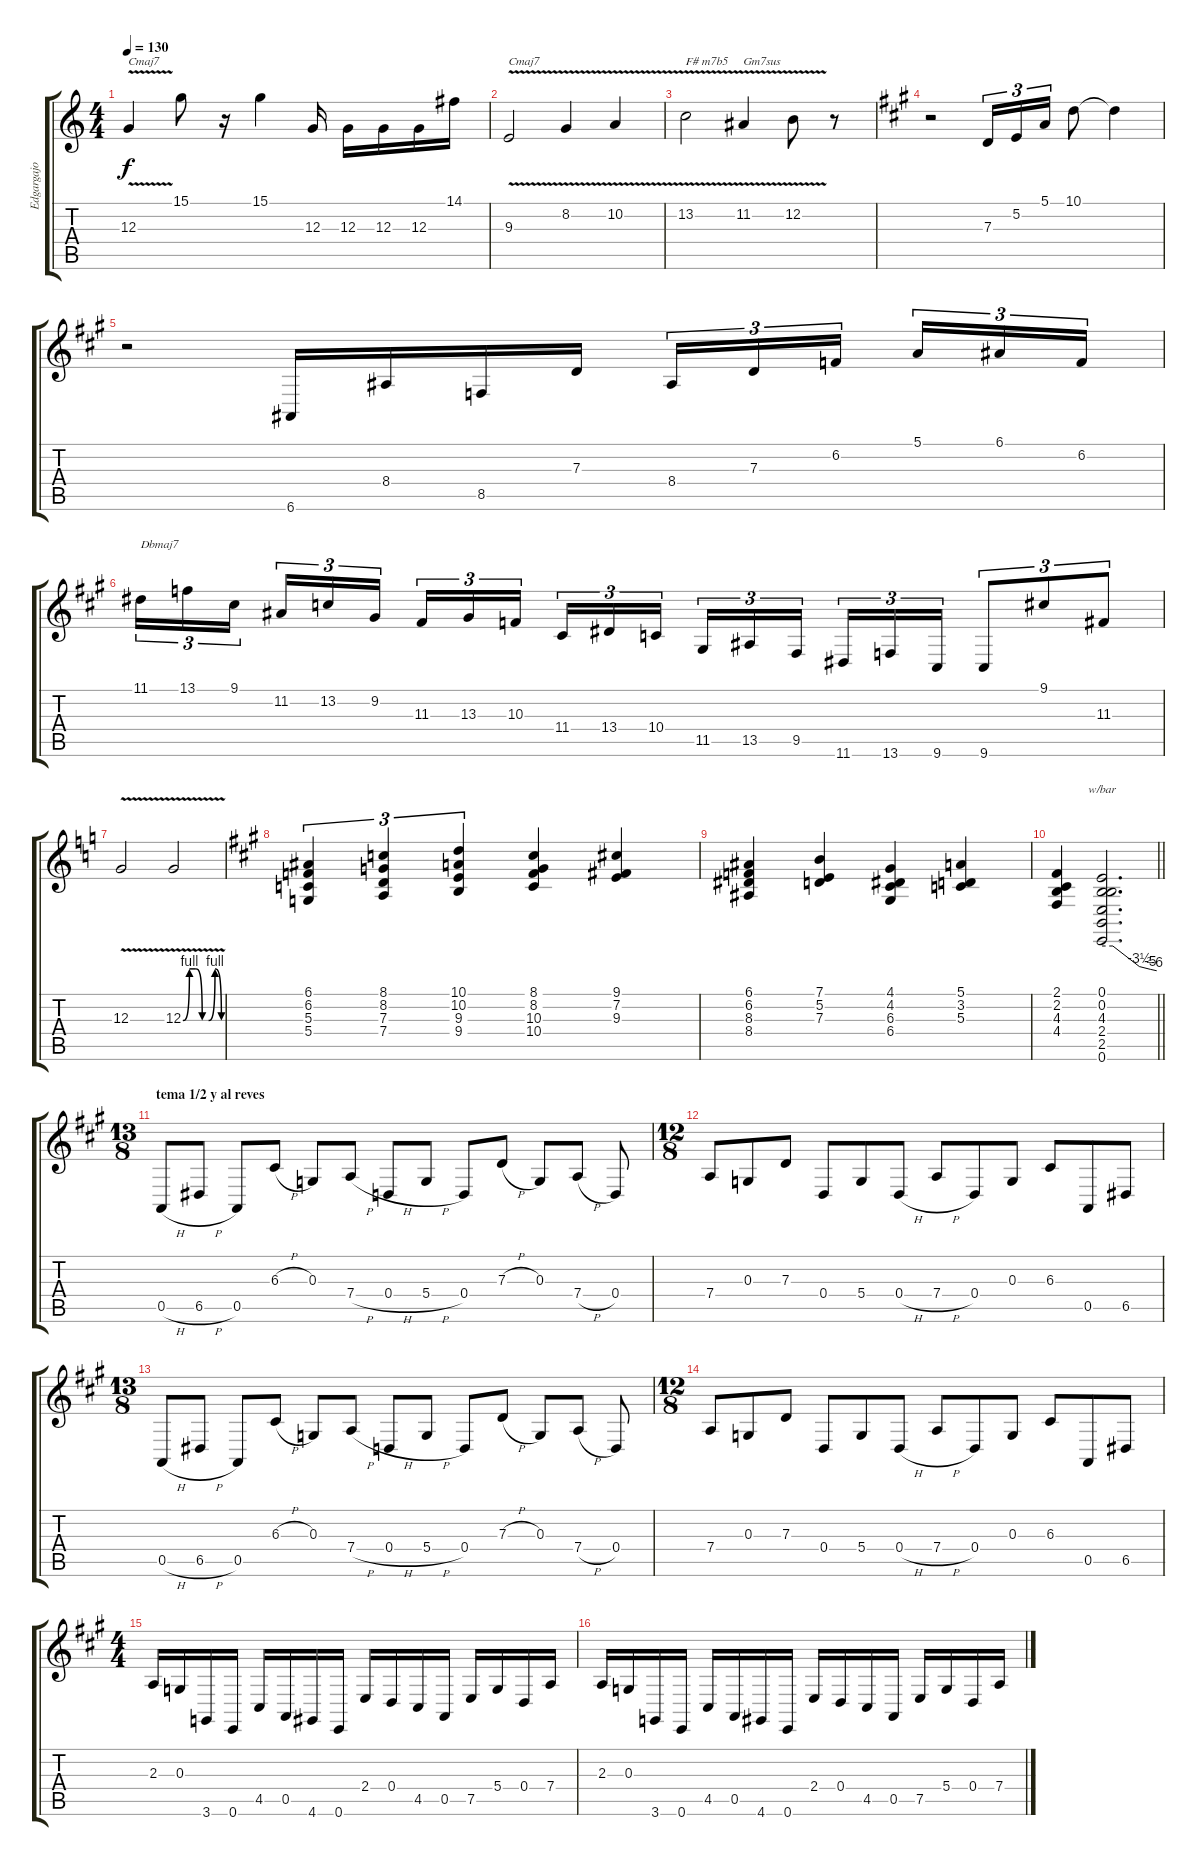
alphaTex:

\track ("Edgargajo" "Edgargajo") {instrument brasssection}
\staff {score tabs}
\tuning (E4 B3 G3 D3 A2 E2) {hide}
\ts (4 4)
\tempo 130
\clef g2
\ks c
12.3{v}.4{txt "Cmaj7" dy f} 15.1.8 r.16 15.1.4 12.3.16 12.3.16 12.3.16 12.3.16 14.1.16 |
9.3{v}.2{txt "Cmaj7"} 8.2{v}.4 10.2{v}.4 |
13.2{v}.2{txt "F# m7b5"} 11.2{v}.4{txt "Gm7sus"} 12.2{v}.8 r.8 |
\ks a
r.2 7.3.16{tu (3 2)} 5.2.16{tu (3 2)} 5.1.16{tu (3 2)} 10.1.8 10.1{t}.4 |
r.2 6.6.16 8.4.16 8.5.16 7.3.16 8.4.16{tu (3 2)} 7.3.16{tu (3 2)} 6.2.16{tu (3 2) beam splitsecondary} 5.1.16{tu (3 2)} 6.1.16{tu (3 2)} 6.2.16{tu (3 2)} |
11.1.16{tu (3 2) txt "Dbmaj7"} 13.1.16{tu (3 2)} 9.1.16{tu (3 2) beam splitsecondary} 11.2.16{tu (3 2)} 13.2.16{tu (3 2)} 9.2.16{tu (3 2)} 11.3.16{tu (3 2)} 13.3.16{tu (3 2)} 10.3.16{tu (3 2) beam splitsecondary} 11.4.16{tu (3 2)} 13.4.16{tu (3 2)} 10.4.16{tu (3 2)} 11.5.16{tu (3 2)} 13.5.16{tu (3 2)} 9.5.16{tu (3 2) beam splitsecondary} 11.6.16{tu (3 2)} 13.6.16{tu (3 2)} 9.6.16{tu (3 2)} 9.6.8{tu (3 2)} 9.1.8{tu (3 2)} 11.3.8{tu (3 2)} |
\ks c
12.3{v}.2 12.3{be (custom 0 0 10 4 20 4 30 0 40 0 50 4 60 0) v}.2 |
\ks a
(6.1 6.2 5.3 5.4).4{tu (3 2)} (8.1 8.2 7.3 7.4).4{tu (3 2)} (10.1 10.2 9.3 9.4).4{tu (3 2)} (8.1 8.2 10.3 10.4).4 (9.1 7.2 9.3).4 |
(6.1 6.2 8.3 8.4).4 (7.1 5.2 7.3).4 (4.1 4.2 6.3 6.4).4 (5.1 3.2 5.3).4 |
\barLineRight lightlight
(2.1 2.2 4.3 4.4).4 (0.1 0.2 4.3 2.4 2.5 0.6).2{d tbe (custom default 0 0 12 0 41 -14 53 -20 60 -24)} |
\ts (13 8)
\section ("" "tema 1/2 y al reves")
0.5{h}.8 6.5{h}.8 0.5.8 6.3{h}.8 0.3.8 7.4{h}.8 0.4{h}.8 5.4{h}.8 0.4.8 7.3{h}.8 0.3.8 7.4{h}.8 0.4.8 |
\ts (12 8)
7.4.8 0.3.8 7.3.8 0.4.8 5.4.8 0.4{h}.8 7.4{h}.8 0.4.8 0.3.8 6.3.8 0.5.8 6.5.8 |
\ts (13 8)
0.5{h}.8 6.5{h}.8 0.5.8 6.3{h}.8 0.3.8 7.4{h}.8 0.4{h}.8 5.4{h}.8 0.4.8 7.3{h}.8 0.3.8 7.4{h}.8 0.4.8 |
\ts (12 8)
7.4.8 0.3.8 7.3.8 0.4.8 5.4.8 0.4{h}.8 7.4{h}.8 0.4.8 0.3.8 6.3.8 0.5.8 6.5.8 |
\ts (4 4)
2.3.16 0.3.16 3.6.16 0.6.16 4.5.16 0.5.16 4.6.16 0.6.16 2.4.16 0.4.16 4.5.16 0.5.16 7.5.16 5.4.16 0.4.16 7.4.16 |
2.3.16 0.3.16 3.6.16 0.6.16 4.5.16 0.5.16 4.6.16 0.6.16 2.4.16 0.4.16 4.5.16 0.5.16 7.5.16 5.4.16 0.4.16 7.4.16
